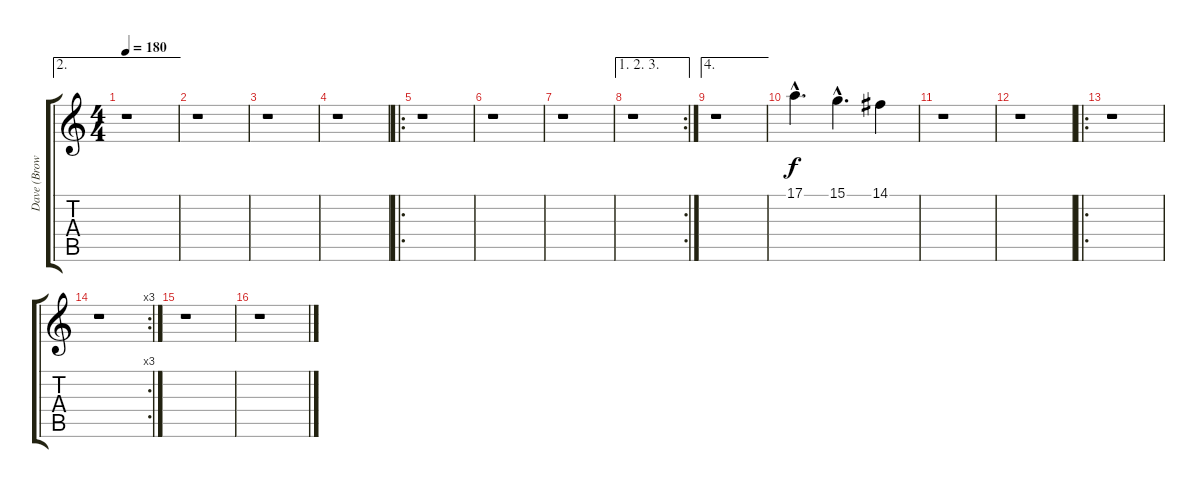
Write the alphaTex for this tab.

\track ("Dave (Brownsound) - Backup Vocals" "Dave (Brow") {instrument altosax}
\staff {score tabs}
\tuning (E4 B3 G3 D3 A2 E2) {hide}
\ae 2
\ts (4 4)
\tempo 180
\clef g2
\ks c
r.1{dy f} |
r.1 |
r.1 |
r.1 |
\ro
r.1 |
r.1 |
r.1 |
\ae (1 2 3)
\rc 2
r.1 |
\ae 4
r.1 |
17.1{hac}.4{d} 15.1{hac}.4{d} 14.1.4 |
r.1 |
r.1 |
\ro
r.1 |
\rc 3
r.1 |
r.1 |
r.1
